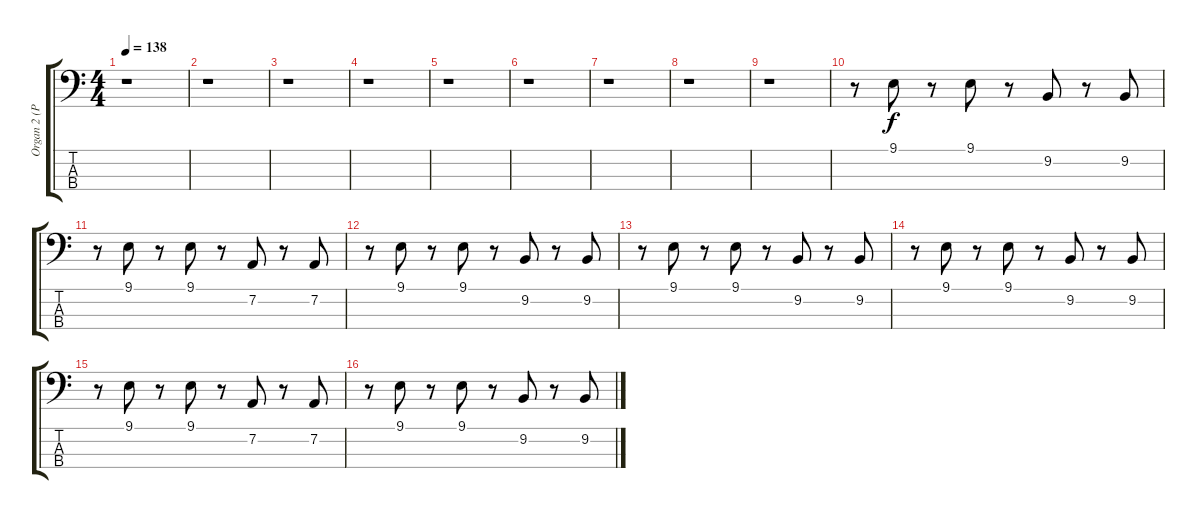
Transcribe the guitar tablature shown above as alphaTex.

\track ("Organ 2 (Percussive)" "Organ 2 (P") {instrument percussiveorgan}
\staff {score tabs}
\tuning (G2 D2 A1 E1) {hide}
\ts (4 4)
\tempo 138
\clef f4
\ks c
r.1{dy mp} |
r.1 |
r.1 |
r.1 |
r.1 |
r.1 |
r.1 |
r.1 |
r.1 |
r.8 9.1.8{dy f} r.8 9.1.8 r.8 9.2.8 r.8 9.2.8 |
r.8 9.1.8 r.8 9.1.8 r.8 7.2.8 r.8 7.2.8 |
r.8 9.1.8 r.8 9.1.8 r.8 9.2.8 r.8 9.2.8 |
r.8 9.1.8 r.8 9.1.8 r.8 9.2.8 r.8 9.2.8 |
r.8 9.1.8 r.8 9.1.8 r.8 9.2.8 r.8 9.2.8 |
r.8 9.1.8 r.8 9.1.8 r.8 7.2.8 r.8 7.2.8 |
r.8 9.1.8 r.8 9.1.8 r.8 9.2.8 r.8 9.2.8
